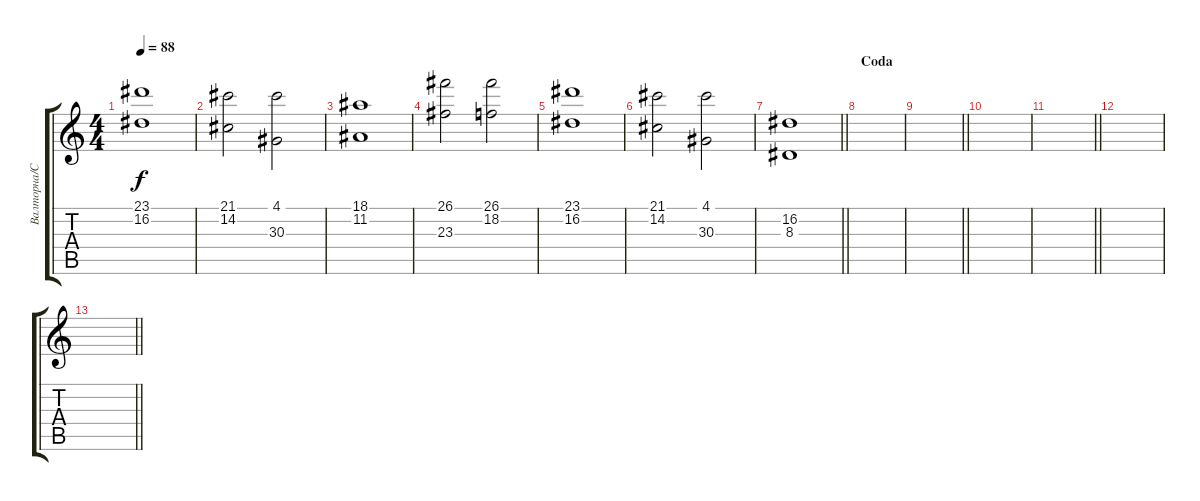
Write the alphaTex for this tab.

\track ("Валторна/Скрипки" "Валторна/С") {instrument frenchhorn}
\staff {score tabs}
\tuning (E4 B3 G3 D3 A2 E2) {hide}
\ts (4 4)
\tempo 88
\clef g2
\ks c
(23.1 16.2).1{dy f} |
(21.1 14.2).2 (4.1 30.3).2 |
(18.1 11.2).1 |
(26.1 23.3).2 (26.1 18.2).2 |
(23.1 16.2).1 |
(21.1 14.2).2 (4.1 30.3).2 |
\barLineRight lightlight
(16.2 8.3).1 |
\section ("" "Coda")
|
\barLineRight lightlight
|
|
\barLineRight lightlight
|
|
\barLineRight lightlight
